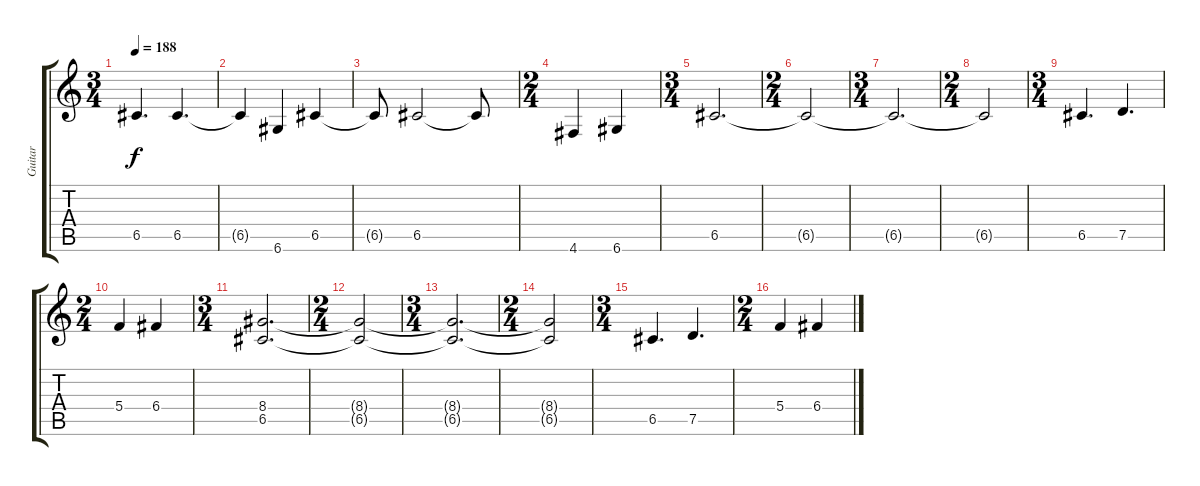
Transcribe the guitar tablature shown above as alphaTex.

\track ("Guitar" "Guitar") {instrument distortionguitar}
\staff {score tabs}
\tuning (D4 A3 F3 C3 G2 D2) {hide}
\ts (3 4)
\tempo 188
\clef g2
\ks c
6.5.4{d dy f} 6.5.4{d} |
6.5{t}.4 6.6.4 6.5.4 |
6.5{t}.8 6.5.2 6.5{t}.8 |
\ts (2 4)
4.6.4 6.6.4 |
\ts (3 4)
6.5.2{d} |
\ts (2 4)
6.5{t}.2 |
\ts (3 4)
6.5{t}.2{d} |
\ts (2 4)
6.5{t}.2 |
\ts (3 4)
6.5.4{d} 7.5.4{d} |
\ts (2 4)
5.4.4 6.4.4 |
\ts (3 4)
(8.4 6.5).2{d} |
\ts (2 4)
(8.4{t} 6.5{t}).2 |
\ts (3 4)
(8.4{t} 6.5{t}).2{d} |
\ts (2 4)
(8.4{t} 6.5{t}).2 |
\ts (3 4)
6.5.4{d} 7.5.4{d} |
\ts (2 4)
5.4.4 6.4.4
